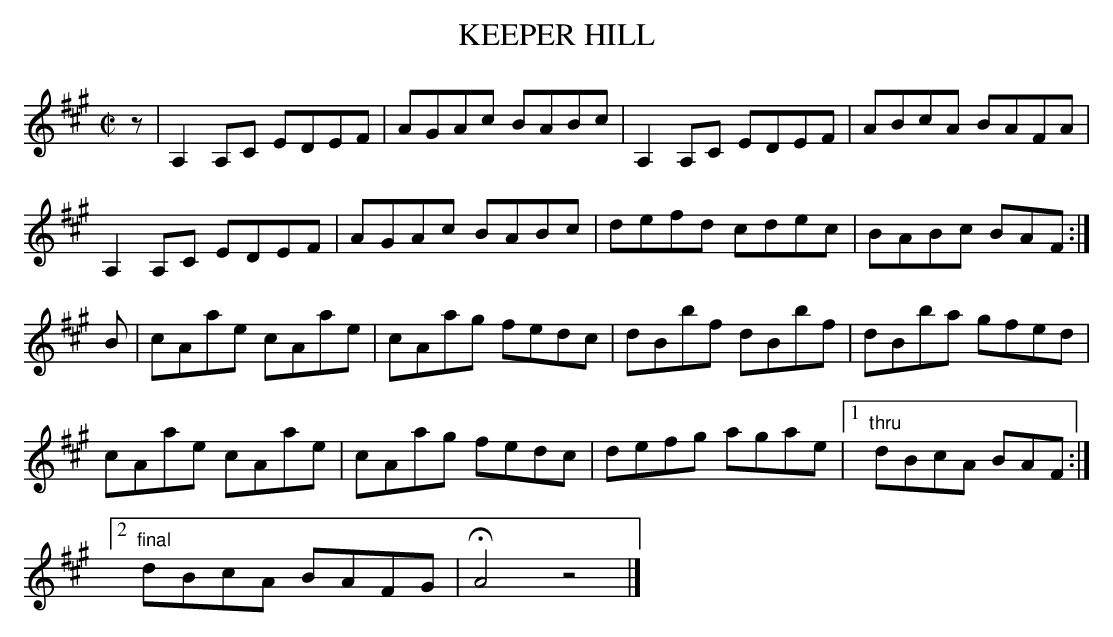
X:1
T:KEEPER HILL
M:C|
L:1/8
K:A
z|A,2A,C EDEF|AGAc BABc|A,2A,C EDEF|ABcA BAFA|
A,2A,C EDEF|AGAc BABc|defd cdec|BABc BAF :|
B|cAae cAae|cAag fedc|dBbf dBbf|dBba gfed|
cAae cAae|cAag fedc|defg agae|1 "thru"dBcA BAF :|
[2 "final"dBcA BAFG|HA4z4|]
